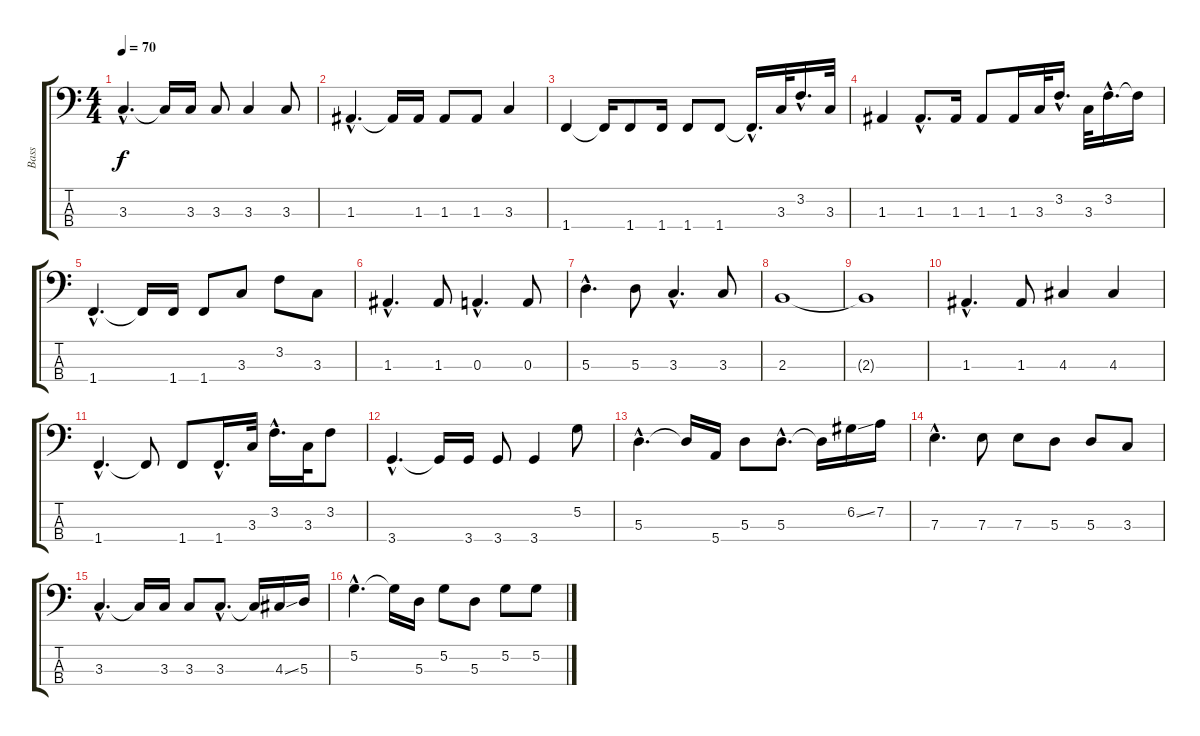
\track ("Bass" "Bass") {instrument electricbassfinger}
\staff {score tabs}
\tuning (G2 D2 A1 E1) {hide}
\ts (4 4)
\tempo 70
\clef f4
\ks c
3.3{hac}.4{d dy f} 3.3{t}.16 3.3.16 3.3.8 3.3.4 3.3.8 |
1.3{hac}.4{d} 1.3{t}.16 1.3.16 1.3.8 1.3.8 3.3.4 |
1.4.4 1.4{t}.16 1.4.8 1.4.16 1.4.8 1.4.8 1.4{hac t}.16{d} 3.3.32 3.2{hac}.16{d} 3.3.32 |
1.3.4 1.3{hac}.8{d} 1.3.16 1.3.8 1.3.16 3.3.32 3.2{hac}.16{d} 3.3.32 3.2{hac}.16{d} 3.2{t}.16 |
1.4{hac}.4{d} 1.4{t}.16 1.4.16 1.4.8 3.3.8 3.2.8 3.3.8 |
1.3{hac}.4{d} 1.3.8 0.3{hac}.4{d} 0.3.8 |
5.3{hac}.4{d} 5.3.8 3.3{hac}.4{d} 3.3.8 |
2.3.1 |
2.3{t}.1 |
1.3{hac}.4{d} 1.3.8 4.3.4 4.3.4 |
1.4{hac}.4{d} 1.4{t}.8 1.4.8 1.4{hac}.16{d} 3.3.32 3.2{hac}.16{d} 3.3.32 3.2.8 |
3.4{hac}.4{d} 3.4{t}.16 3.4.16 3.4.8 3.4.4 5.2.8 |
5.3{hac}.4{d} 5.3{t}.16 5.4.16 5.3.8 5.3{hac}.8{d} 5.3{t}.16 6.2{ss}.16 7.2.16 |
7.3{hac}.4{d} 7.3.8 7.3.8 5.3.8 5.3.8 3.3.8 |
3.3{hac}.4{d} 3.3{t}.16 3.3.16 3.3.8 3.3{hac}.8{d} 3.3{t}.16 4.3{ss}.16 5.3.16 |
5.2{hac}.4{d} 5.2{t}.16 5.3.16 5.2.8 5.3.8 5.2.8 5.2.8
